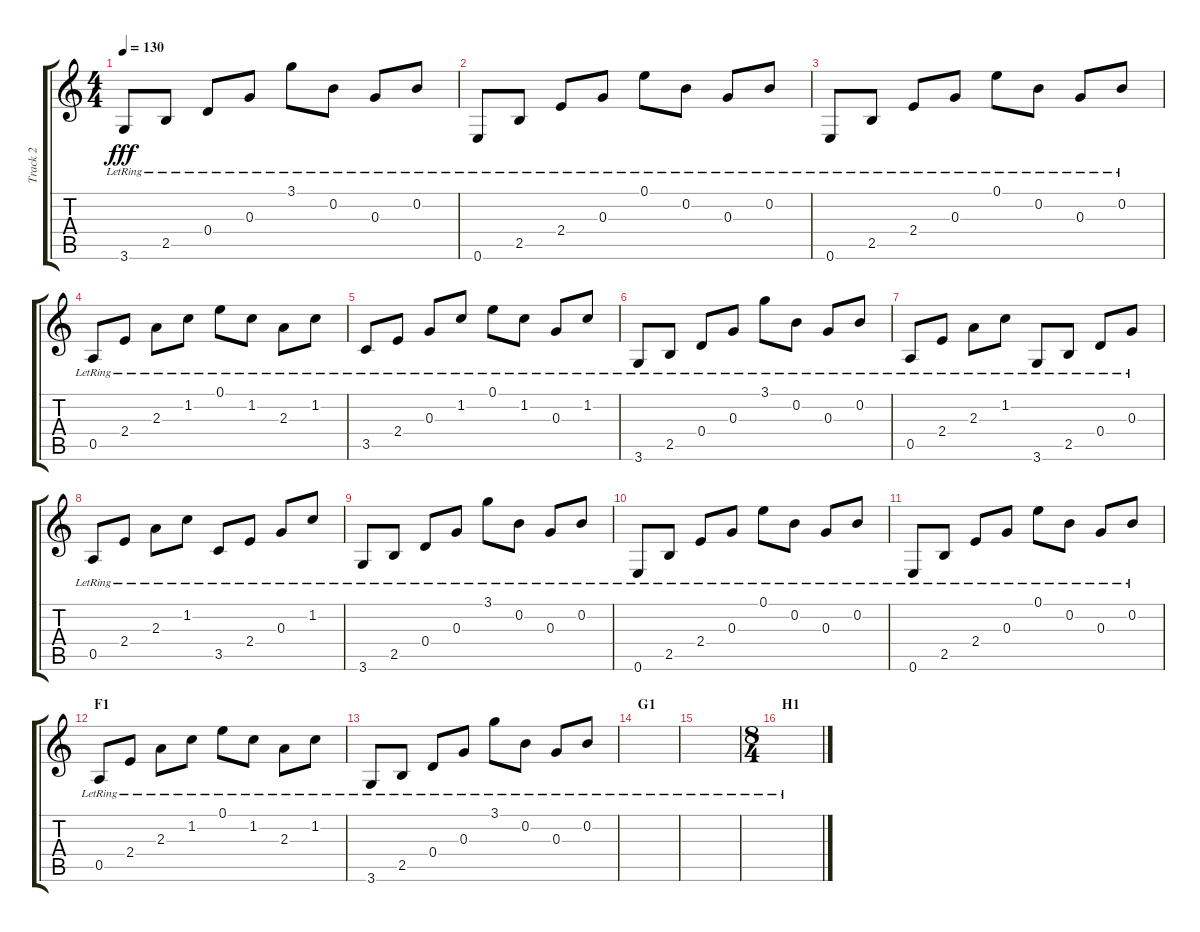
\track ("Track 2" "Track 2") {instrument acousticguitarsteel}
\staff {score tabs}
\tuning (E4 B3 G3 D3 A2 E2) {hide}
\ts (4 4)
\tempo 130
\clef g2
\ks c
3.6{lr}.8{dy fff} 2.5{lr}.8 0.4{lr}.8 0.3{lr}.8 3.1{lr}.8 0.2{lr}.8 0.3{lr}.8 0.2{lr}.8 |
0.6{lr}.8 2.5{lr}.8 2.4{lr}.8 0.3{lr}.8 0.1{lr}.8 0.2{lr}.8 0.3{lr}.8 0.2{lr}.8 |
0.6{lr}.8 2.5{lr}.8 2.4{lr}.8 0.3{lr}.8 0.1{lr}.8 0.2{lr}.8 0.3{lr}.8 0.2{lr}.8 |
0.5{lr}.8 2.4{lr}.8 2.3{lr}.8 1.2{lr}.8 0.1{lr}.8 1.2{lr}.8 2.3{lr}.8 1.2{lr}.8 |
3.5{lr}.8 2.4{lr}.8 0.3{lr}.8 1.2{lr}.8 0.1{lr}.8 1.2{lr}.8 0.3{lr}.8 1.2{lr}.8 |
3.6{lr}.8 2.5{lr}.8 0.4{lr}.8 0.3{lr}.8 3.1{lr}.8 0.2{lr}.8 0.3{lr}.8 0.2{lr}.8 |
0.5{lr}.8 2.4{lr}.8 2.3{lr}.8 1.2{lr}.8 3.6{lr}.8 2.5{lr}.8 0.4{lr}.8 0.3{lr}.8 |
0.5{lr}.8 2.4{lr}.8 2.3{lr}.8 1.2{lr}.8 3.5{lr}.8 2.4{lr}.8 0.3{lr}.8 1.2{lr}.8 |
3.6{lr}.8 2.5{lr}.8 0.4{lr}.8 0.3{lr}.8 3.1{lr}.8 0.2{lr}.8 0.3{lr}.8 0.2{lr}.8 |
0.6{lr}.8 2.5{lr}.8 2.4{lr}.8 0.3{lr}.8 0.1{lr}.8 0.2{lr}.8 0.3{lr}.8 0.2{lr}.8 |
0.6{lr}.8 2.5{lr}.8 2.4{lr}.8 0.3{lr}.8 0.1{lr}.8 0.2{lr}.8 0.3{lr}.8 0.2{lr}.8 |
\section ("" "F1")
0.5{lr}.8 2.4{lr}.8 2.3{lr}.8 1.2{lr}.8 0.1{lr}.8 1.2{lr}.8 2.3{lr}.8 1.2{lr}.8 |
3.6{lr}.8 2.5{lr}.8 0.4{lr}.8 0.3{lr}.8 3.1{lr}.8 0.2{lr}.8 0.3{lr}.8 0.2{lr}.8 |
\section ("" "G1")
|
|
\ts (8 4)
\section ("" "H1")
